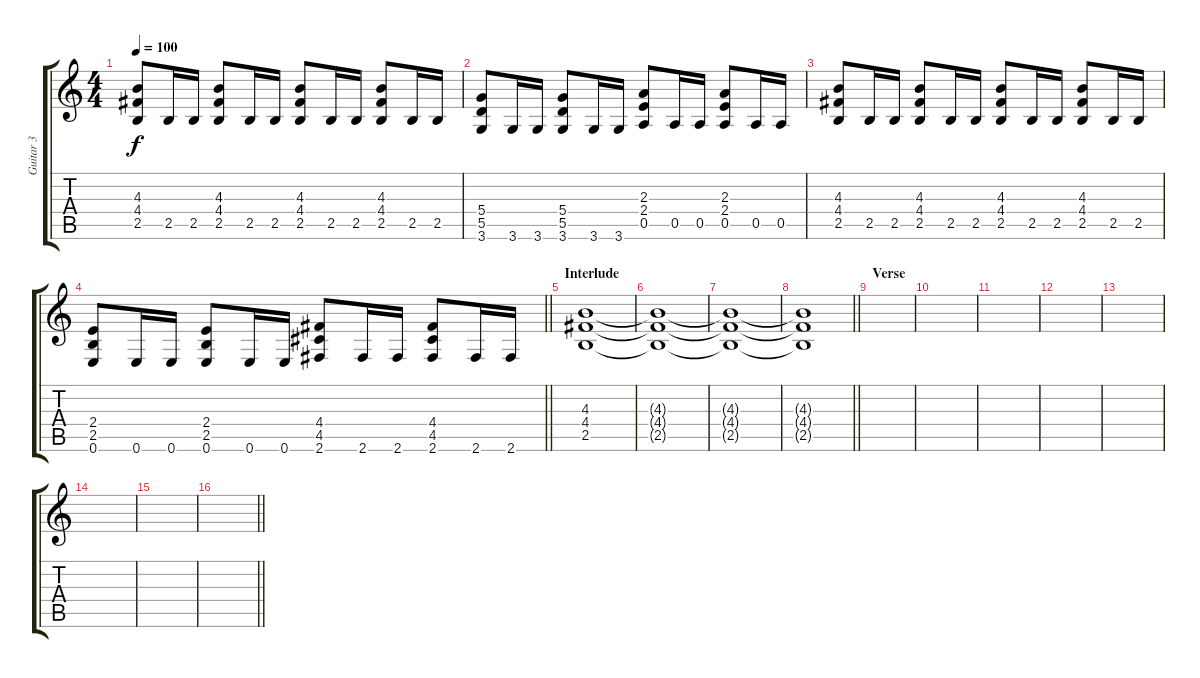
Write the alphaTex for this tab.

\track ("Guitar 3" "Guitar 3") {instrument distortionguitar}
\staff {score tabs}
\tuning (E4 B3 G3 D3 A2 E2) {hide}
\ts (4 4)
\tempo 100
\clef g2
\ks c
(4.3 4.4 2.5).8{dy f} 2.5.16 2.5.16 (4.3 4.4 2.5).8 2.5.16 2.5.16 (4.3 4.4 2.5).8 2.5.16 2.5.16 (4.3 4.4 2.5).8 2.5.16 2.5.16 |
(5.4 5.5 3.6).8 3.6.16 3.6.16 (5.4 5.5 3.6).8 3.6.16 3.6.16 (2.3 2.4 0.5).8 0.5.16 0.5.16 (2.3 2.4 0.5).8 0.5.16 0.5.16 |
(4.3 4.4 2.5).8 2.5.16 2.5.16 (4.3 4.4 2.5).8 2.5.16 2.5.16 (4.3 4.4 2.5).8 2.5.16 2.5.16 (4.3 4.4 2.5).8 2.5.16 2.5.16 |
\barLineRight lightlight
(2.4 2.5 0.6).8 0.6.16 0.6.16 (2.4 2.5 0.6).8 0.6.16 0.6.16 (4.4 4.5 2.6).8 2.6.16 2.6.16 (4.4 4.5 2.6).8 2.6.16 2.6.16 |
\section ("" "Interlude")
(4.3 4.4 2.5).1 |
(4.3{t} 4.4{t} 2.5{t}).1 |
(4.3{t} 4.4{t} 2.5{t}).1 |
\barLineRight lightlight
(4.3{t} 4.4{t} 2.5{t}).1 |
\section ("" "Verse")
|
|
|
|
|
|
|
\barLineRight lightlight
